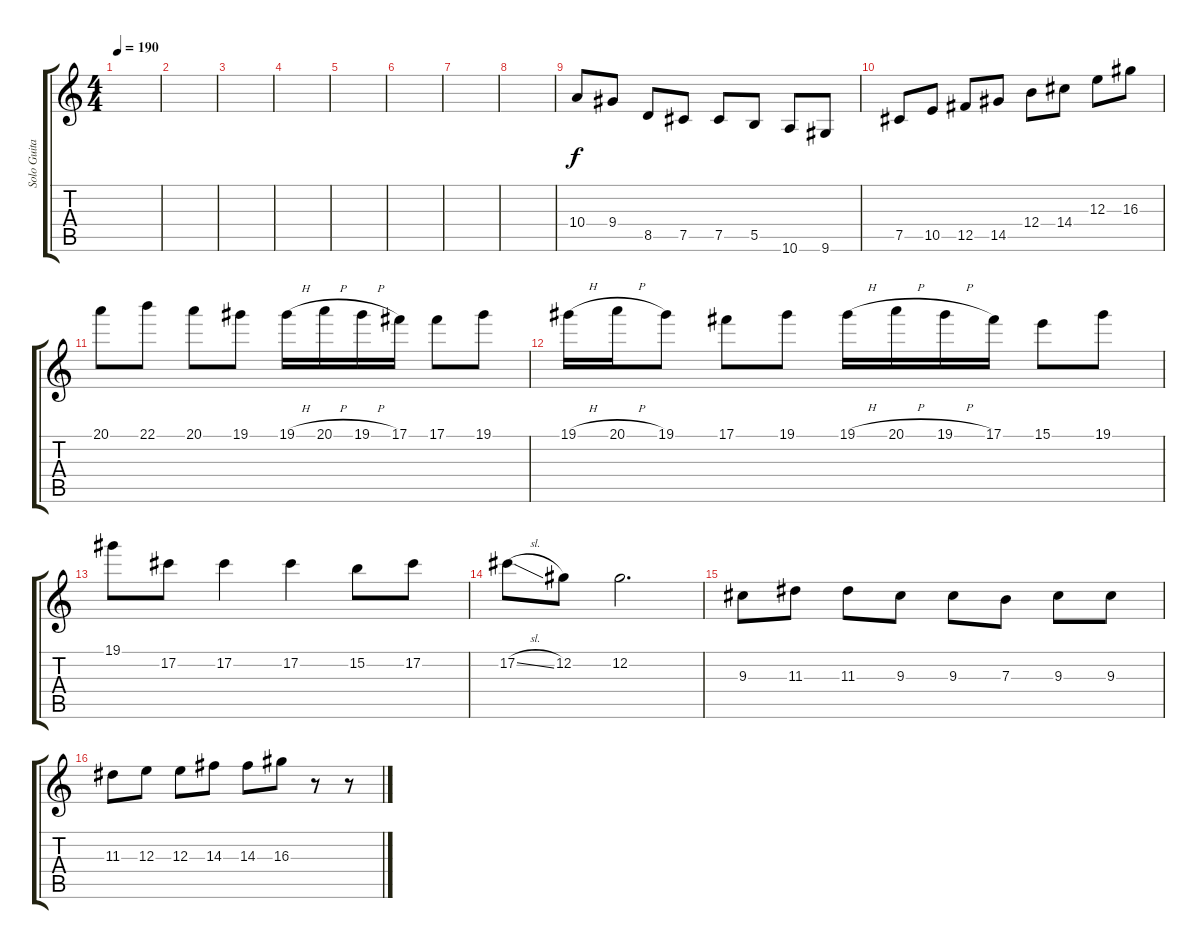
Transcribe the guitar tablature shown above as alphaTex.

\track ("Solo Guitar" "Solo Guita") {instrument overdrivenguitar}
\staff {score tabs}
\tuning (Db4 Ab3 E3 B2 Gb2 B1) {hide}
\ts (4 4)
\tempo 190
\clef g2
\ks c
|
|
|
|
|
|
|
|
10.4.8 9.4.8 8.5.8 7.5.8 7.5.8 5.5.8 10.6.8 9.6.8 |
7.5.8 10.5.8 12.5.8 14.5.8 12.4.8 14.4.8 12.3.8 16.3.8 |
20.1.8 22.1.8 20.1.8 19.1.8 19.1{h}.16 20.1{h}.16 19.1{h}.16 17.1.16 17.1.8 19.1.8 |
19.1{h}.16 20.1{h}.16 19.1.8 17.1.8 19.1.8 19.1{h}.16 20.1{h}.16 19.1{h}.16 17.1.16 15.1.8 19.1.8 |
19.1.8 17.2.8 17.2.4 17.2.4 15.2.8 17.2.8 |
17.2{sl}.8 12.2.8 12.2.2{d} |
9.3.8 11.3.8 11.3.8 9.3.8 9.3.8 7.3.8 9.3.8 9.3.8 |
11.3.8 12.3.8 12.3.8 14.3.8 14.3.8 16.3.8 r.8 r.8
